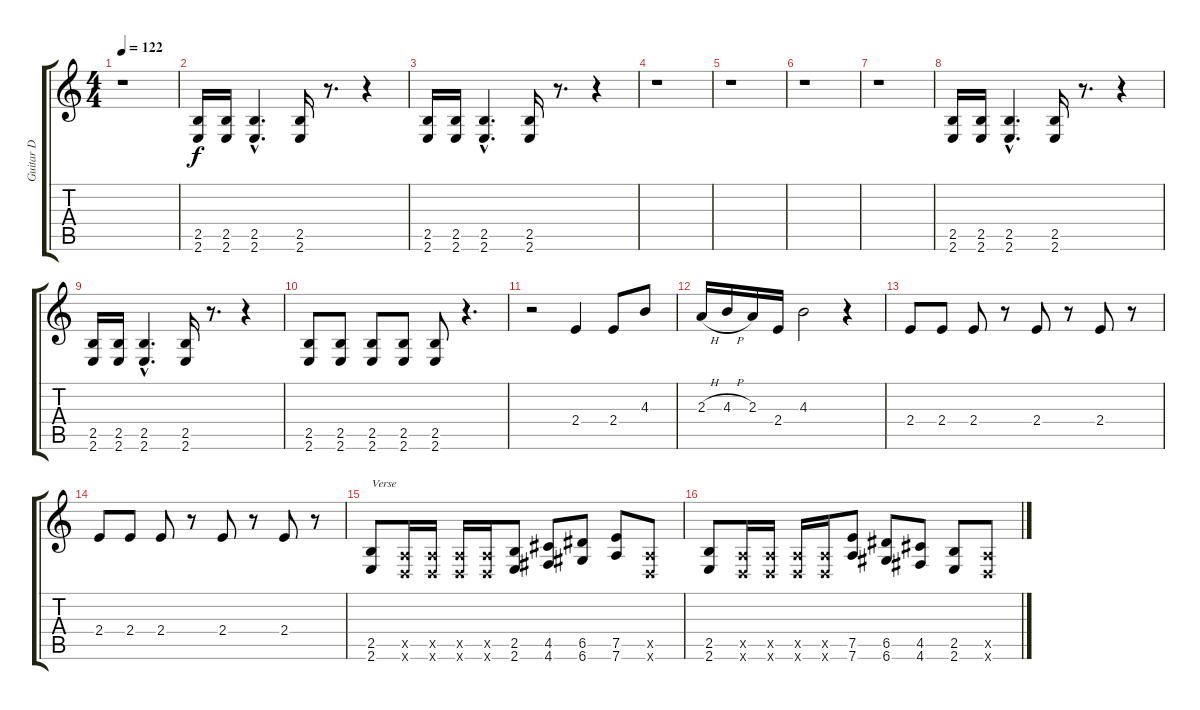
\track ("Guitar D" "Guitar D") {instrument distortionguitar}
\staff {score tabs}
\tuning (E4 B3 G3 D3 A2 D2) {hide}
\ts (4 4)
\tempo 122
\clef g2
\ks c
r.1{dy f instrument distortionguitar} |
(2.5 2.6).16 (2.5 2.6).16 (2.5{hac} 2.6{hac}).4{d} (2.5 2.6).16 r.8{d} r.4 |
(2.5 2.6).16 (2.5 2.6).16 (2.5{hac} 2.6{hac}).4{d} (2.5 2.6).16 r.8{d} r.4 |
r.1 |
r.1 |
r.1 |
r.1 |
(2.5 2.6).16 (2.5 2.6).16 (2.5{hac} 2.6{hac}).4{d} (2.5 2.6).16 r.8{d} r.4 |
(2.5 2.6).16 (2.5 2.6).16 (2.5{hac} 2.6{hac}).4{d} (2.5 2.6).16 r.8{d} r.4 |
(2.5 2.6).8 (2.5 2.6).8 (2.5 2.6).8 (2.5 2.6).8 (2.5 2.6).8 r.4{d} |
r.2{instrument electricguitarjazz} 2.4.4 2.4.8 4.3.8 |
2.3{h}.16 4.3{h}.16 2.3.16 2.4.16 4.3.2 r.4 |
2.4.8 2.4.8 2.4.8 r.8 2.4.8 r.8 2.4.8 r.8 |
2.4.8 2.4.8 2.4.8 r.8 2.4.8 r.8 2.4.8 r.8 |
(2.5 2.6).8{txt "Verse"} (0.5{x} 0.6{x}).16 (0.5{x} 0.6{x}).16 (0.5{x} 0.6{x}).16 (0.5{x} 0.6{x}).16 (2.5 2.6).8 (4.5 4.6).8 (6.5 6.6).8 (7.5 7.6).8 (0.5{x} 0.6{x}).8 |
(2.5 2.6).8 (0.5{x} 0.6{x}).16 (0.5{x} 0.6{x}).16 (0.5{x} 0.6{x}).16 (0.5{x} 0.6{x}).16 (7.5 7.6).8 (6.5 6.6).8 (4.5 4.6).8 (2.5 2.6).8 (0.5{x} 0.6{x}).8
